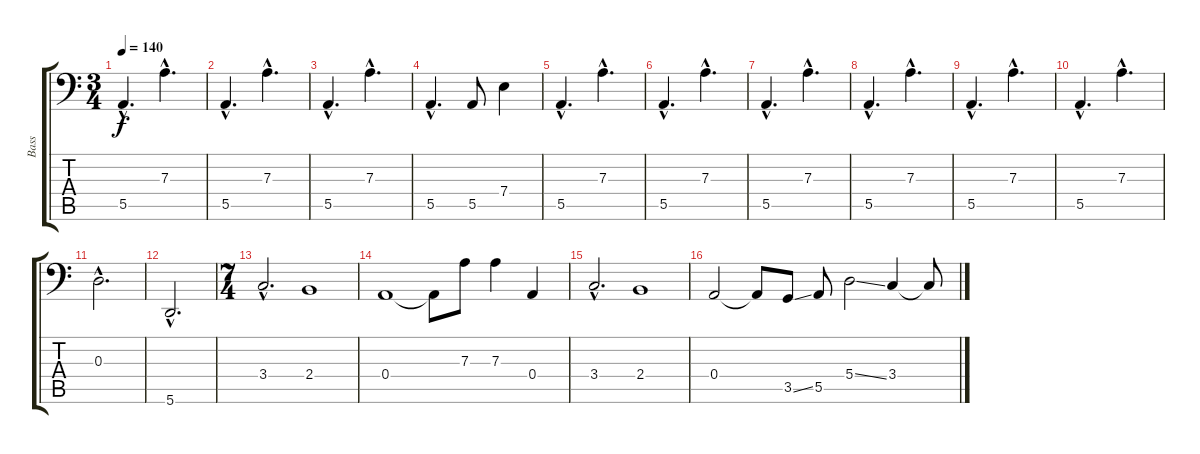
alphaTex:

\track ("Bass" "Bass") {instrument fretlessbass}
\staff {score tabs}
\tuning (C3 G2 D2 A1 E1 A0) {hide}
\ts (3 4)
\tempo 140
\clef f4
\ks c
5.5{hac}.4{d dy f} 7.3{hac}.4{d} |
5.5{hac}.4{d} 7.3{hac}.4{d} |
5.5{hac}.4{d} 7.3{hac}.4{d} |
5.5{hac}.4{d} 5.5.8 7.4.4 |
5.5{hac}.4{d} 7.3{hac}.4{d} |
5.5{hac}.4{d} 7.3{hac}.4{d} |
5.5{hac}.4{d} 7.3{hac}.4{d} |
5.5{hac}.4{d} 7.3{hac}.4{d} |
5.5{hac}.4{d} 7.3{hac}.4{d} |
5.5{hac}.4{d} 7.3{hac}.4{d} |
0.3{hac}.2{d} |
5.6{hac}.2{d} |
\ts (7 4)
3.4{hac}.2{d} 2.4.1 |
0.4.1 0.4{t}.8 7.3.8 7.3.4 0.4.4 |
3.4{hac}.2{d} 2.4.1 |
0.4.2 0.4{t}.8 3.5{ss}.8 5.5.8 5.4{ss}.2 3.4.4 3.4{t}.8
